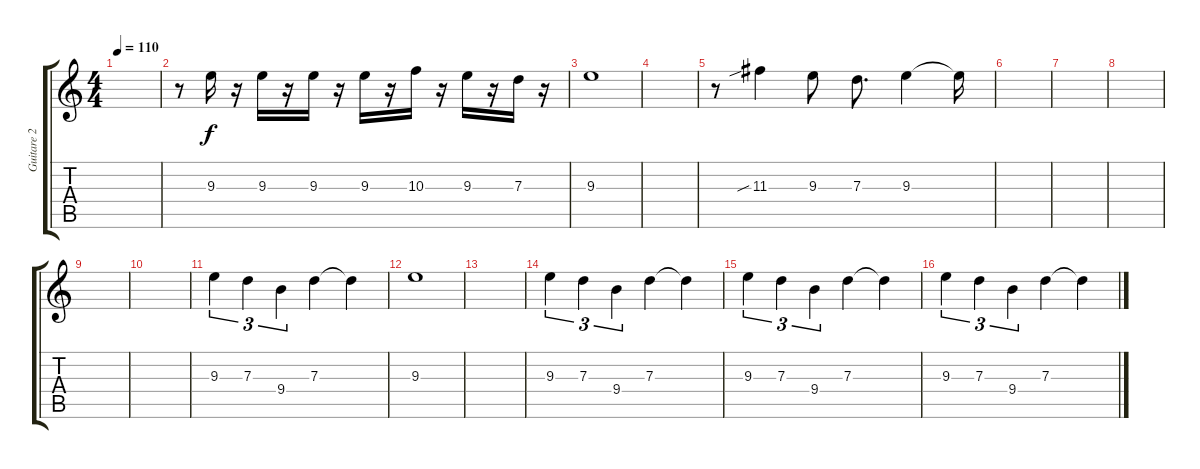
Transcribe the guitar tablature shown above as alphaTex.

\track ("Guitare 2" "Guitare 2") {instrument electricguitarjazz}
\staff {score tabs}
\tuning (E4 B3 G3 D3 A2 E2) {hide}
\ts (4 4)
\tempo 110
\clef g2
\ks c
|
r.8 9.3.16 r.16 9.3.16 r.16 9.3.16 r.16 9.3.16 r.16 10.3.16 r.16 9.3.16 r.16 7.3.16 r.16 |
9.3.1 |
|
r.8 11.3{sib}.4 9.3.8 7.3.8{d} 9.3.4 9.3{t}.16 |
|
|
|
|
|
9.3.4{tu (3 2)} 7.3.4{tu (3 2)} 9.4.4{tu (3 2)} 7.3.4 7.3{t}.4 |
9.3.1 |
|
9.3.4{tu (3 2)} 7.3.4{tu (3 2)} 9.4.4{tu (3 2)} 7.3.4 7.3{t}.4 |
9.3.4{tu (3 2)} 7.3.4{tu (3 2)} 9.4.4{tu (3 2)} 7.3.4 7.3{t}.4 |
9.3.4{tu (3 2)} 7.3.4{tu (3 2)} 9.4.4{tu (3 2)} 7.3.4 7.3{t}.4
